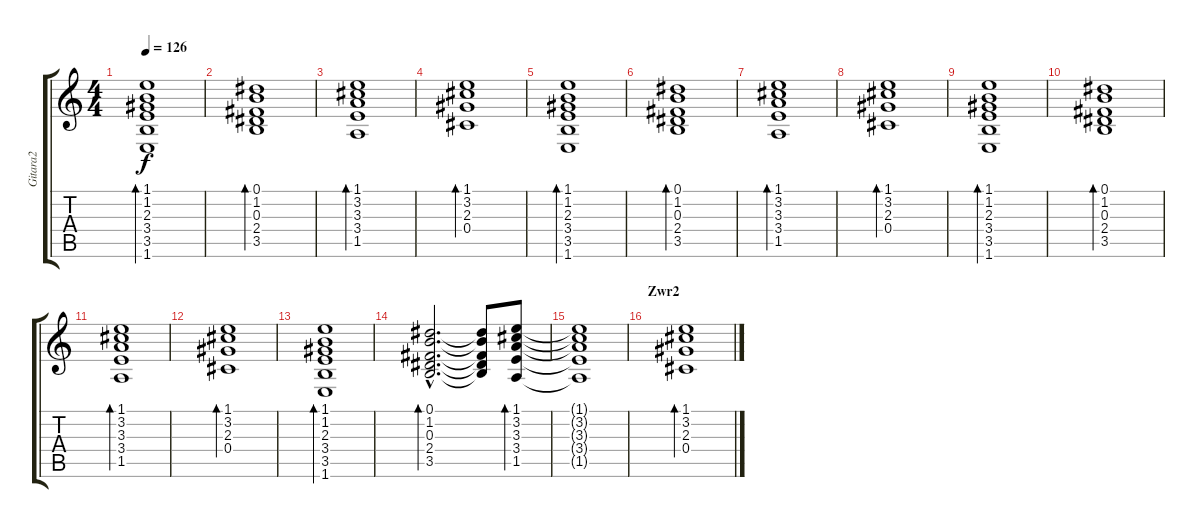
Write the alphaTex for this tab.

\track ("Gitara2" "Gitara2") {instrument acousticguitarnylon}
\staff {score tabs}
\tuning (Eb4 Bb3 Gb3 Db3 Ab2 Eb2) {hide}
\ts (4 4)
\tempo 126
\clef g2
\ks c
(1.1 1.2 2.3 3.4 3.5 1.6).1{bd 60 dy f} |
(0.1 1.2 0.3 2.4 3.5).1{bd 60} |
(1.1 3.2 3.3 3.4 1.5).1{bd 60} |
(1.1 3.2 2.3 0.4).1{bd 60} |
(1.1 1.2 2.3 3.4 3.5 1.6).1{bd 60} |
(0.1 1.2 0.3 2.4 3.5).1{bd 60} |
(1.1 3.2 3.3 3.4 1.5).1{bd 60} |
(1.1 3.2 2.3 0.4).1{bd 60} |
(1.1 1.2 2.3 3.4 3.5 1.6).1{bd 60} |
(0.1 1.2 0.3 2.4 3.5).1{bd 60} |
(1.1 3.2 3.3 3.4 1.5).1{bd 60} |
(1.1 3.2 2.3 0.4).1{bd 60} |
(1.1 1.2 2.3 3.4 3.5 1.6).1{bd 60} |
(0.1{hac} 1.2{hac} 0.3{hac} 2.4{hac} 3.5{hac}).2{d bd 60} (0.1{t} 1.2{t} 0.3{t} 2.4{t} 3.5{t}).8 (1.1 3.2 3.3 3.4 1.5).8{bd 60} |
(1.1{t} 3.2{t} 3.3{t} 3.4{t} 1.5{t}).1 |
\section ("" "Zwr2")
(1.1 3.2 2.3 0.4).1{bd 120 volume 12}
